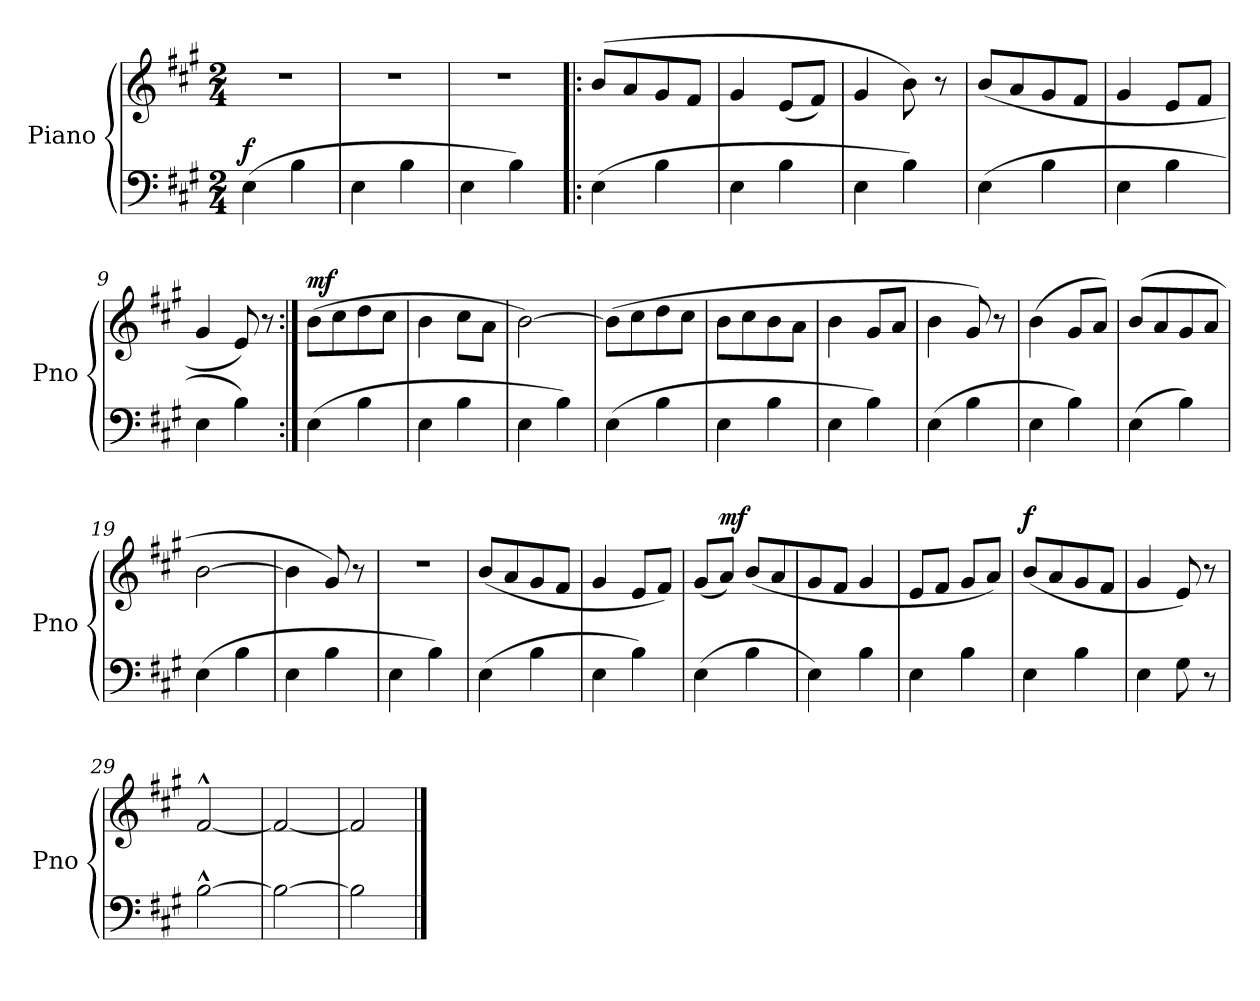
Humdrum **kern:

**kern	**dynam	**kern	**dynam
*part2	*part2	*part1	*part1
*staff2	*staff2	*staff1	*staff1
*I"Piano	*	*I"Piano	*
*I'Pno	*	*I'Pno	*
*clefF4	*	*clefG2	*
*k[f#c#g#]	*	*k[f#c#g#]	*
*M2/4	*	*M2/4	*
*MM120	*	*MM120	*
=1	=1	=1	=1
!	!LO:DY:a	!LO:N:vis=1	!
(4E\	f	2r	.
4B\	.	.	.
=2	=2	=2	=2
!	!	!LO:N:vis=1	!
4E\	.	2r	.
4B\	.	.	.
=3	=3	=3	=3
!	!	!LO:N:vis=1	!
4E\	.	2r	.
4B\)	.	.	.
=4!|:	=4!|:	=4!|:	=4!|:
(4E\	.	(8b/L	.
.	.	8a/	.
4B\	.	8g#/	.
.	.	8f#/J	.
=5	=5	=5	=5
4E\	.	4g#/	.
4B\	.	(8e/L	.
.	.	8f#/J)	.
=6	=6	=6	=6
4E\	.	4g#/	.
4B\)	.	8b\)	.
.	.	8r	.
!!LO:LB:g=z
=7	=7	=7	=7
(4E\	.	(8b/L	.
.	.	8a/	.
4B\	.	8g#/	.
.	.	8f#/J	.
=8	=8	=8	=8
4E\	.	4g#/	.
4B\	.	8e/L	.
.	.	8f#/J	.
=9	=9	=9	=9
4E\	.	4g#/	.
4B\)	.	8e/)	.
.	.	8r	.
=10:|!	=10:|!	=10:|!	=10:|!
!	!	!	!LO:DY:a
(4E\	.	(8b\L	mf
.	.	8cc#\	.
4B\	.	8dd\	.
.	.	8cc#\J	.
=11	=11	=11	=11
4E\	.	4b\	.
4B\	.	8cc#\L	.
.	.	8a\J	.
=12	=12	=12	=12
4E\	.	[2b\)	.
4B\)	.	.	.
!!LO:LB:g=z
=13	=13	=13	=13
(4E\	.	(8b\L]	.
.	.	8cc#\	.
4B\	.	8dd\	.
.	.	8cc#\J	.
=14	=14	=14	=14
4E\	.	8b\L	.
.	.	8cc#\	.
4B\	.	8b\	.
.	.	8a\J	.
=15	=15	=15	=15
4E\	.	4b\	.
4B\)	.	8g#/L	.
.	.	8a/J	.
=16	=16	=16	=16
(4E\	.	4b\	.
4B\	.	8g#/)	.
.	.	8r	.
=17	=17	=17	=17
4E\	.	(4b\	.
4B\)	.	8g#/L	.
.	.	8a/J)	.
!!LO:LB:g=z
=18	=18	=18	=18
(4E\	.	(8b/L	.
.	.	8a/	.
4B\)	.	8g#/	.
.	.	8a/J	.
=19	=19	=19	=19
(4E\	.	[2b\	.
4B\	.	.	.
=20	=20	=20	=20
4E\	.	4b\]	.
4B\	.	8g#/)	.
.	.	8r	.
=21	=21	=21	=21
!	!	!LO:N:vis=1	!
4E\	.	2r	.
4B\)	.	.	.
=22	=22	=22	=22
(4E\	.	(8b/L	.
.	.	8a/	.
4B\	.	8g#/	.
.	.	8f#/J	.
=23	=23	=23	=23
4E\	.	4g#/	.
4B\)	.	8e/L	.
.	.	8f#/J)	.
!!LO:LB:g=z
=24	=24	=24	=24
(4E\	.	(8g#/L	.
!	!	!	!LO:DY:a
.	.	8a/J)	mf
4B\	.	(8b/L	.
.	.	8a/	.
=25	=25	=25	=25
4E\)	.	8g#/	.
.	.	8f#/J	.
4B\	.	4g#/	.
=26	=26	=26	=26
4E\	.	8e/L	.
.	.	8f#/J	.
4B\	.	8g#/L	.
.	.	8a/J)	.
=27	=27	=27	=27
!	!	!	!LO:DY:a
4E\	.	(8b/L	f
.	.	8a/	.
4B\	.	8g#/	.
.	.	8f#/J	.
=28	=28	=28	=28
4E\	.	4g#/	.
8G#\	.	8e/)	.
8r	.	8r	.
=29	=29	=29	=29
[2B^^\	.	[2f#^^/	.
=30	=30	=30	=30
2B\_	.	2f#/_	.
=31	=31	=31	=31
2B\]	.	2f#/]	.
==	==	==	==
*-	*-	*-	*-
